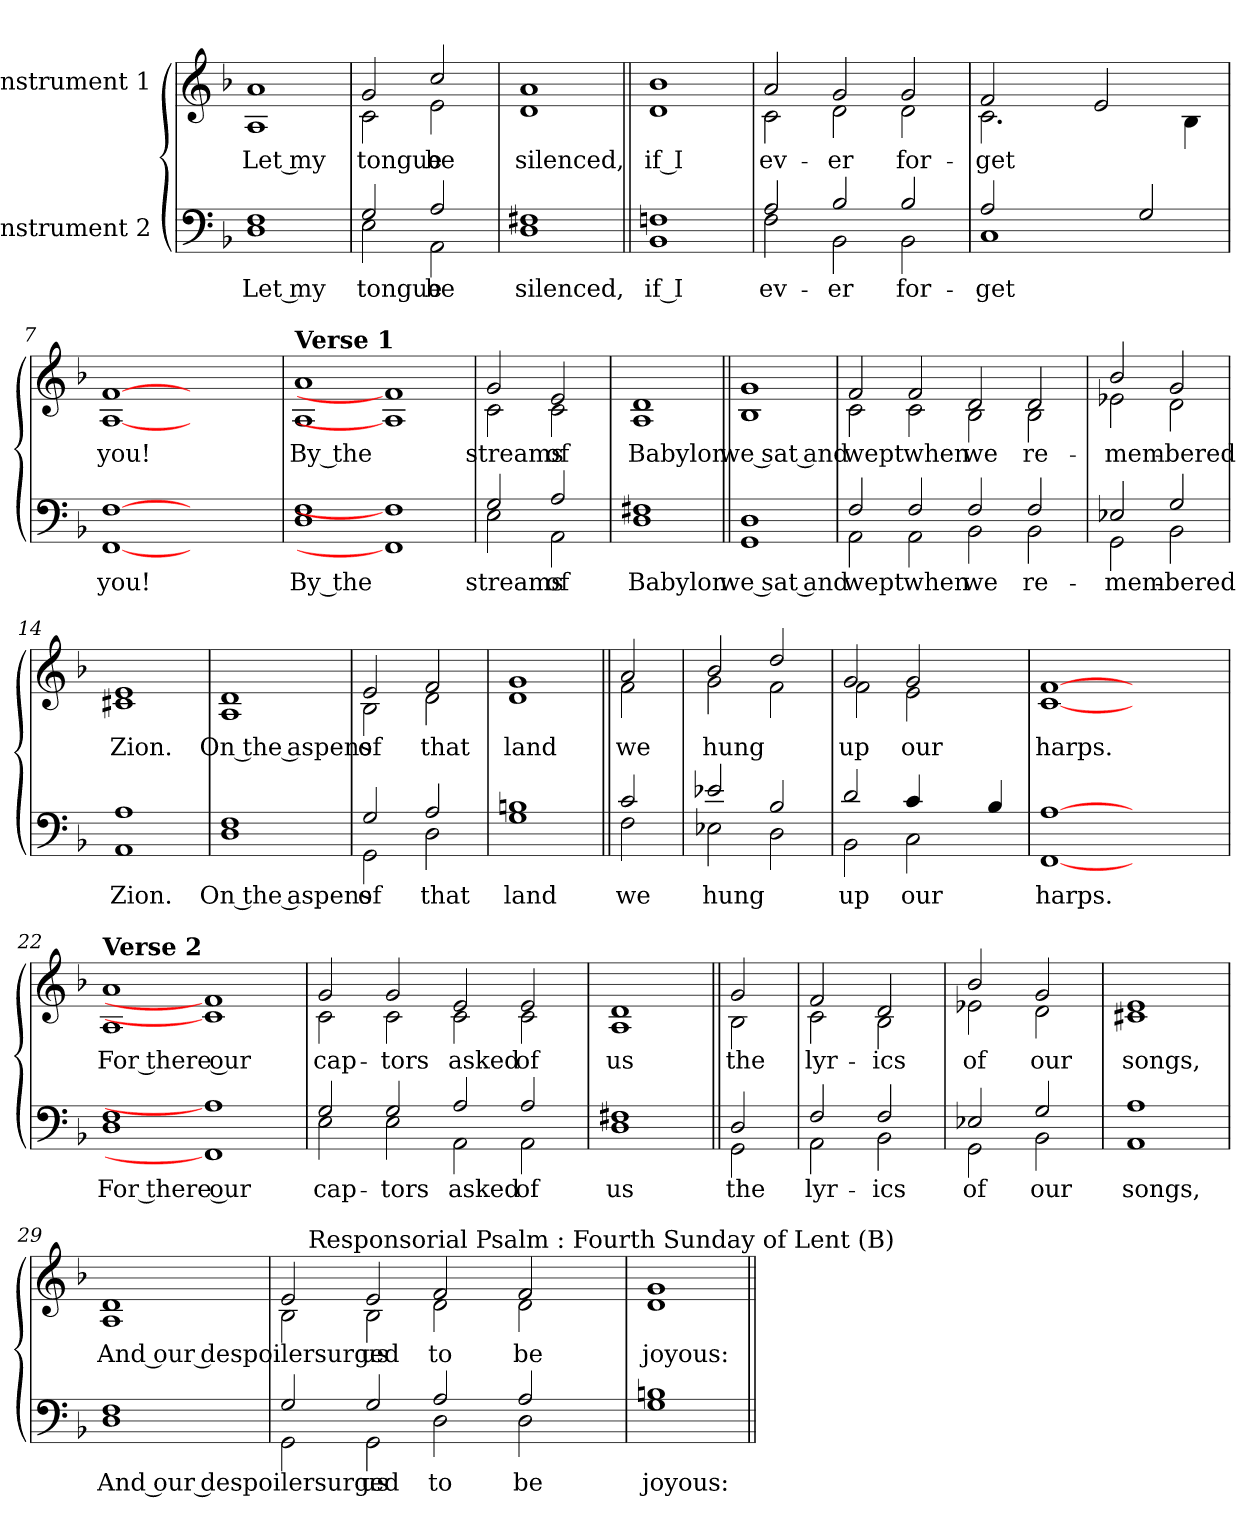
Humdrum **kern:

**kern	**text	**kern	**text
*part2	*part2	*part1	*part1
*staff2	*staff2	*staff1	*staff1
*I"Instrument 2	*	*I"Instrument 1	*
!!LO:PB:g=z
*stria5	*	*stria5	*
*clefF4	*	*clefG2	*
*k[b-]	*	*k[b-]	*
*F:	*	*F:	*
=1	=1	=1	=1
!	!LO:LY:a:cj	!	!LO:LY:b:cj
1F 1D	Let my	1a 1A	Let my
=2	=2	=2	=2
*^	*	*	*
!	!	!LO:LY:a:cj	!	!LO:LY:b:cj
*	*	*	*^	*
2G/	2E\	tongue	2g/	2c\	tongue
!	!	!LO:LY:a:cj	!	!	!LO:LY:b:cj
2A/	2AA\	be	2cc/	2e\	be
=3	=3	=3	=3	=3	=3
!	!	!LO:LY:a:cj	!	!	!LO:LY:b:cj
*v	*v	*	*	*	*
*	*	*v	*v	*
1F#X 1D	silenced,	1a 1d	silenced,
=4||	=4||	=4||	=4||
!	!LO:LY:a:cj	!	!LO:LY:b:cj
1Fn 1BB-	if I	1b- 1d	if I
=5	=5	=5	=5
*^	*	*	*
!	!	!LO:LY:a:cj	!	!LO:LY:b:cj
*	*	*	*^	*
2A/	2F\	ev-	2a/	2c\	ev-
!	!	!LO:LY:a:cj	!	!	!LO:LY:b:cj
2B-/	2BB-\	-er	2g/	2d\	-er
!	!	!LO:LY:a:cj	!	!	!LO:LY:b:cj
2B-/	2BB-\	for-	2g/	2d\	for-
=6	=6	=6	=6	=6	=6
!	!	!LO:LY:a:cj	!	!	!LO:LY:b:cj
1C	2A/	-get	2.c\	2f/	-get
.	1ryy	.	.	1ryy	.
.	.	.	2e/	.	.
!	!	!LO:LY:a:cj	!	!	!
2G/	.	.	.	.	.
!	!	!	!	!	!LO:LY:b:cj
.	.	.	4B-\	.	.
*v	*v	*	*	*	*
*	*	*v	*v	*
=7	=7	=7	=7
!	!LO:LY:a:cj	!	!LO:LY:b:cj
[1F [1FF	you!	[1f [1A	you!
1ryy	.	1ryy	.
!!LO:LB:g=z
=8!	=8!	=8!	=8!
!	!	!LO:TX:a:B:t=Verse 1	!
!	!LO:LY:a:cj	!	!LO:LY:b:cj
1F 1D	By the	1a 1A	By the
1F] 1FF]	.	1f] 1A]	.
=9	=9	=9	=9
*^	*	*	*
!	!	!LO:LY:a:cj	!	!LO:LY:b:cj
*	*	*	*^	*
2G/	2E\	streams	2g/	2c\	streams
!	!	!LO:LY:a:cj	!	!	!LO:LY:b:cj
2A/	2AA\	of	2e/	2c\	of
=10	=10	=10	=10	=10	=10
!	!	!LO:LY:a:cj	!	!	!LO:LY:b:cj
*v	*v	*	*	*	*
*	*	*v	*v	*
1F#X 1D	Babylon	1d 1A	Babylon
=11||	=11||	=11||	=11||
!	!LO:LY:a:cj	!	!LO:LY:b:cj
1D 1GG	we sat and	1g 1B-	we sat and
=12	=12	=12	=12
*^	*	*	*
!	!	!LO:LY:a:cj	!	!LO:LY:b:cj
*	*	*	*^	*
2F/	2AA\	wept	2f/	2c\	wept
!	!	!LO:LY:a:cj	!	!	!LO:LY:b:cj
2F/	2AA\	when	2f/	2c\	when
!	!	!LO:LY:a:cj	!	!	!LO:LY:b:cj
2F/	2BB-\	we	2d/	2B-\	we
!	!	!LO:LY:a:cj	!	!	!LO:LY:b:cj
2F/	2BB-\	re-	2d/	2B-\	re-
=13	=13	=13	=13	=13	=13
!	!	!LO:LY:a:cj	!	!	!LO:LY:b:cj
2E-X/	2GG\	-mem-	2b-/	2e-X\	-mem-
!	!	!LO:LY:a:cj	!	!	!LO:LY:b:cj
2G/	2BB-\	-bered	2g/	2d\	-bered
=14	=14	=14	=14	=14	=14
!	!	!LO:LY:a:cj	!	!	!LO:LY:b:cj
*v	*v	*	*	*	*
*	*	*v	*v	*
1A 1AA	Zion.	1e 1c#X	Zion.
!!LO:LB:g=z
=15	=15	=15	=15
!	!LO:LY:a:cj	!	!LO:LY:b:cj
1F 1D	On the aspens	1d 1A	On the aspens
=16	=16	=16	=16
*^	*	*	*
!	!	!LO:LY:a:cj	!	!LO:LY:b:cj
*	*	*	*^	*
2G/	2GG\	of	2e/	2B-\	of
!	!	!LO:LY:a:cj	!	!	!LO:LY:b:cj
2A/	2D\	that	2f/	2d\	that
=17	=17	=17	=17	=17	=17
!	!	!LO:LY:a:cj	!	!	!LO:LY:b:cj
*v	*v	*	*	*	*
*	*	*v	*v	*
1Bn 1G	land	1d 1g	land
=18||	=18||	=18||	=18||
*^	*	*	*
!	!	!LO:LY:a:cj	!	!LO:LY:b:cj
*	*	*	*^	*
2c/	2F\	we	2a/	2f\	we
=19	=19	=19	=19	=19	=19
!	!	!LO:LY:a:cj	!	!	!LO:LY:b:cj
2e-X/	2E-X\	hung	2b-/	2g\	hung
!	!	!LO:LY:a:cj	!	!	!LO:LY:b:cj
2B-/	2D\	.	2dd/	2f\	.
=20	=20	=20	=20	=20	=20
!	!	!LO:LY:a:cj	!	!	!LO:LY:b:cj
2d/	2BB-\	up	2g/	2f\	up
!	!	!LO:LY:a:cj	!	!	!LO:LY:b:cj
2C\	4c/	our	2g/	2e\	our
.	2ryy	.	.	.	.
!	!	!LO:LY:a:cj	!	!	!
4B-/	.	.	4ryy	4ryy	.
*v	*v	*	*	*	*
=21	=21	=21	=21	=21
!	!LO:LY:a:cj	!	!	!LO:LY:b:cj
*	*	*v	*v	*
[1A [1FF	harps.	[1f [1c	harps.
1ryy	.	1ryy	.
!!LO:LB:g=z
=22!	=22!	=22!	=22!
!	!	!LO:TX:a:B:t=Verse 2	!
!	!LO:LY:a:cj	!	!LO:LY:b:cj
1F 1D	For there our	1a 1A	For there our
1A] 1FF]	.	1f] 1c]	.
=23	=23	=23	=23
*^	*	*	*
!	!	!LO:LY:a:cj	!	!LO:LY:b:cj
*	*	*	*^	*
2G/	2E\	cap-	2g/	2c\	cap-
!	!	!LO:LY:a:cj	!	!	!LO:LY:b:cj
2G/	2E\	-tors	2g/	2c\	-tors
!	!	!LO:LY:a:cj	!	!	!LO:LY:b:cj
2A/	2AA\	asked	2e/	2c\	asked
!	!	!LO:LY:a:cj	!	!	!LO:LY:b:cj
2A/	2AA\	of	2e/	2c\	of
=24	=24	=24	=24	=24	=24
!	!	!LO:LY:a:cj	!	!	!LO:LY:b:cj
*v	*v	*	*	*	*
*	*	*v	*v	*
1F#X 1D	us	1d 1A	us
=25||	=25||	=25||	=25||
*^	*	*	*
!	!	!LO:LY:a:cj	!	!LO:LY:b:cj
*	*	*	*^	*
2D/	2GG\	the	2g/	2B-\	the
=26	=26	=26	=26	=26	=26
!	!	!LO:LY:a:cj	!	!	!LO:LY:b:cj
2F/	2AA\	lyr-	2f/	2c\	lyr-
!	!	!LO:LY:a:cj	!	!	!LO:LY:b:cj
2F/	2BB-\	-ics	2d/	2B-\	-ics
=27	=27	=27	=27	=27	=27
!	!	!LO:LY:a:cj	!	!	!LO:LY:b:cj
2E-X/	2GG\	of	2b-/	2e-X\	of
!	!	!LO:LY:a:cj	!	!	!LO:LY:b:cj
2G/	2BB-\	our	2g/	2d\	our
=28	=28	=28	=28	=28	=28
!	!	!LO:LY:a:cj	!	!	!LO:LY:b:cj
*v	*v	*	*	*	*
*	*	*v	*v	*
1A 1AA	songs,	1e 1c#X	songs,
!!LO:PB:g=z
=29	=29	=29	=29
!	!LO:LY:a:cj	!	!LO:LY:b:cj
1F 1D	And our despoilersurged	1d 1A	And our despoilersurged
=30	=30	=30	=30
*^	*	*	*
!	!	!LO:LY:a:cj	!	!LO:LY:b:cj
*	*	*	*^	*
*	*	*	*	*^	*
2G/	2GG\	.	2e/	2B-\	16..ryy	.
!	!	!	!	!	!LO:TX:a:t=Responsorial&nbsp;Psalm&nbsp;&colon;&nbsp;Fourth&nbsp;Sunday&nbsp;of&nbsp;Lent&nbsp;(B)	!
.	.	.	.	.	1ryy	.
!	!	!LO:LY:a:cj	!	!	!	!LO:LY:b:cj
2G/	2GG\	us	2e/	2B-\	.	us
!	!	!LO:LY:a:cj	!	!	!	!LO:LY:b:cj
2A/	2D\	to	2f/	2d\	.	to
.	.	.	.	.	2ryy	.
!	!	!LO:LY:a:cj	!	!	!	!LO:LY:b:cj
2A/	2D\	be	2f/	2d\	.	be
.	.	.	.	.	4ryy	.
.	.	.	.	.	8ryy	.
.	.	.	.	.	64ryy	.
=31	=31	=31	=31	=31	=31	=31
!	!	!LO:LY:a:cj	!	!	!	!LO:LY:b:cj
*v	*v	*	*	*	*	*
*	*	*v	*v	*v	*
1Bn 1G	joyous:	1g 1d	joyous:
=||	=||	=||	=||
*-	*-	*-	*-
